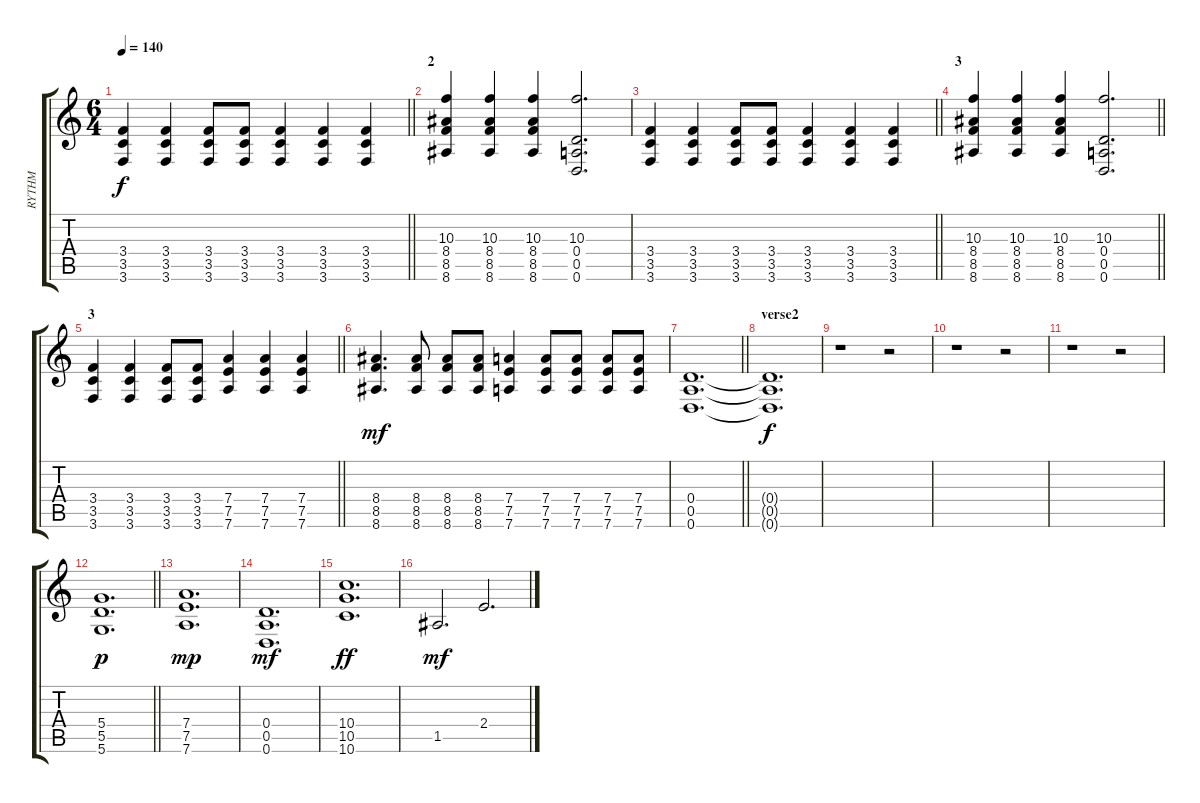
\track ("RYTHM" "RYTHM") {instrument overdrivenguitar}
\staff {score tabs}
\tuning (E4 B3 G3 D3 A2 D2) {hide}
\ts (6 4)
\tempo 140
\clef g2
\barLineRight lightlight
\ks c
(3.4 3.5 3.6).4{dy f} (3.4 3.5 3.6).4 (3.4 3.5 3.6).8 (3.4 3.5 3.6).8 (3.4 3.5 3.6).4 (3.4 3.5 3.6).4 (3.4 3.5 3.6).4 |
\section ("" "2")
(10.3 8.4 8.5 8.6).4 (10.3 8.4 8.5 8.6).4 (10.3 8.4 8.5 8.6).4 (10.3 0.4 0.5 0.6).2{d} |
\barLineRight lightlight
(3.4 3.5 3.6).4 (3.4 3.5 3.6).4 (3.4 3.5 3.6).8 (3.4 3.5 3.6).8 (3.4 3.5 3.6).4 (3.4 3.5 3.6).4 (3.4 3.5 3.6).4 |
\section ("" "3")
\barLineRight lightlight
(10.3 8.4 8.5 8.6).4 (10.3 8.4 8.5 8.6).4 (10.3 8.4 8.5 8.6).4 (10.3 0.4 0.5 0.6).2{d} |
\section ("" "3")
\barLineRight lightlight
(3.4 3.5 3.6).4 (3.4 3.5 3.6).4 (3.4 3.5 3.6).8 (3.4 3.5 3.6).8 (7.4 7.5 7.6).4 (7.4 7.5 7.6).4 (7.4 7.5 7.6).4 |
(8.4 8.5 8.6).4{d dy mf} (8.4 8.5 8.6).8 (8.4 8.5 8.6).8 (8.4 8.5 8.6).8 (7.4 7.5 7.6).4 (7.4 7.5 7.6).8 (7.4 7.5 7.6).8 (7.4 7.5 7.6).8 (7.4 7.5 7.6).8 |
\barLineRight lightlight
(0.4 0.5 0.6).1{d} |
\section ("" "verse2")
(0.4{t} 0.5{t} 0.6{t}).1{d dy f} |
r.1 r.2 |
r.1 r.2 |
r.1 r.2 |
\barLineRight lightlight
(5.4 5.5 5.6).1{d dy p} |
(7.4 7.5 7.6).1{d dy mp} |
(0.4 0.5 0.6).1{d dy mf} |
(10.4 10.5 10.6).1{d dy ff} |
1.5.2{d dy mf} 2.4.2{d}
